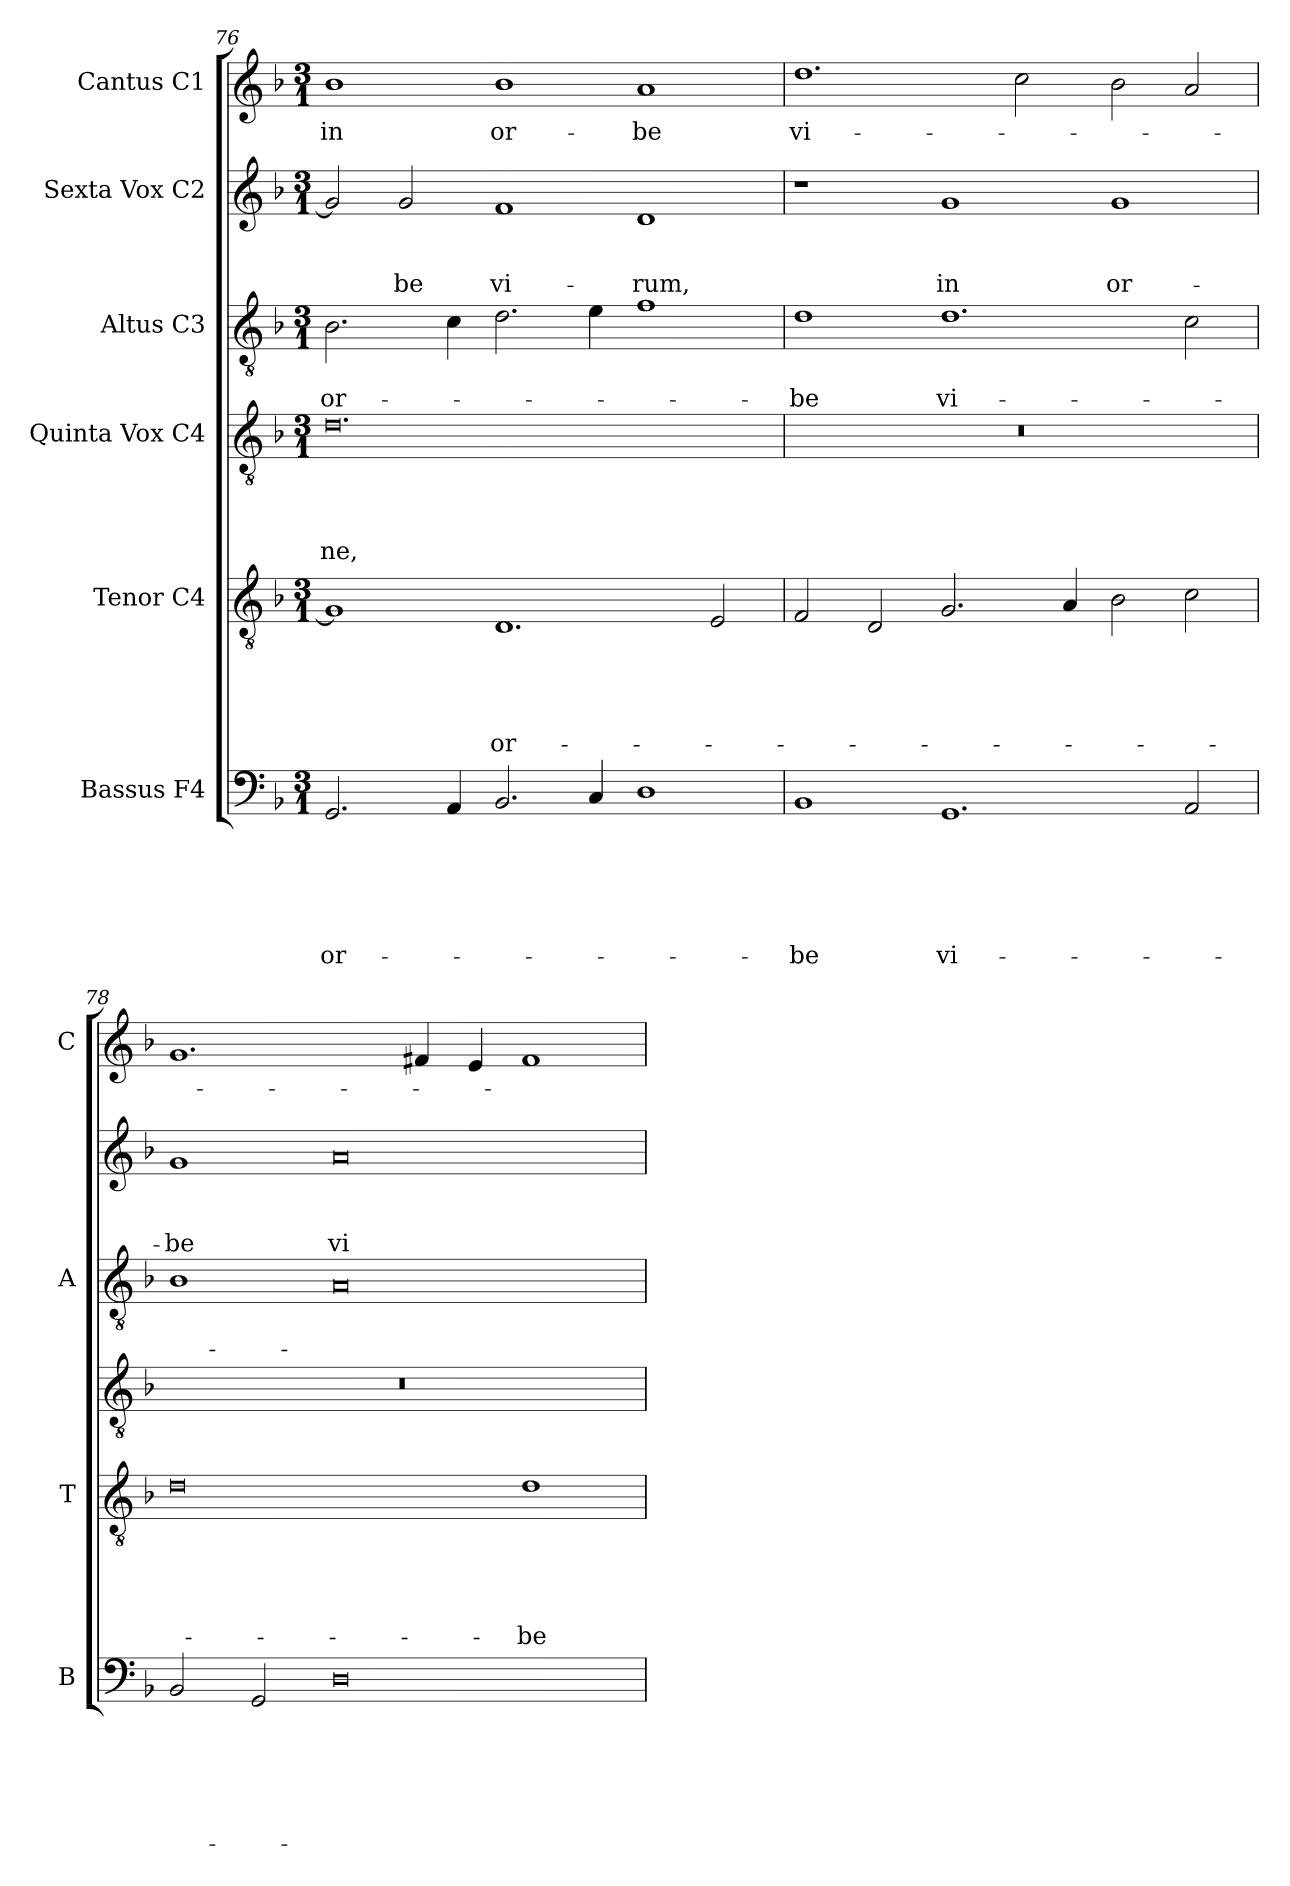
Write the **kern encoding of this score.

**kern	**text	**text	**text	**text	**text	**text	**kern	**text	**text	**text	**text	**text	**kern	**text	**text	**text	**text	**kern	**text	**text	**kern	**text	**text	**text	**kern	**text
*part6	*part6	*part6	*part6	*part6	*part6	*part6	*part5	*part5	*part5	*part5	*part5	*part5	*part4	*part4	*part4	*part4	*part4	*part3	*part3	*part3	*part2	*part2	*part2	*part2	*part1	*part1
*staff6	*staff6	*staff6	*staff6	*staff6	*staff6	*staff6	*staff5	*staff5	*staff5	*staff5	*staff5	*staff5	*staff4	*staff4	*staff4	*staff4	*staff4	*staff3	*staff3	*staff3	*staff2	*staff2	*staff2	*staff2	*staff1	*staff1
*I"Bassus F4	*	*	*	*	*	*	*I"Tenor C4	*	*	*	*	*	*I"Quinta Vox C4	*	*	*	*	*I"Altus C3	*	*	*I"Sexta Vox C2	*	*	*	*I"Cantus C1	*
*I'B	*	*	*	*	*	*	*I'T	*	*	*	*	*	*	*	*	*	*	*I'A	*	*	*	*	*	*	*I'C	*
*clefF4	*	*	*	*	*	*	*clefGv2	*	*	*	*	*	*clefGv2	*	*	*	*	*clefGv2	*	*	*clefG2	*	*	*	*clefG2	*
*k[b-]	*	*	*	*	*	*	*k[b-]	*	*	*	*	*	*k[b-]	*	*	*	*	*k[b-]	*	*	*k[b-]	*	*	*	*k[b-]	*
*F:	*	*	*	*	*	*	*F:	*	*	*	*	*	*F:	*	*	*	*	*F:	*	*	*F:	*	*	*	*F:	*
*M3/1	*	*	*	*	*	*	*M3/1	*	*	*	*	*	*M3/1	*	*	*	*	*M3/1	*	*	*M3/1	*	*	*	*M3/1	*
=76	=76	=76	=76	=76	=76	=76	=76	=76	=76	=76	=76	=76	=76	=76	=76	=76	=76	=76	=76	=76	=76	=76	=76	=76	=76	=76
!	!	!	!	!	!	!LO:LY:b	!	!	!	!	!	!	!	!	!	!	!LO:LY:b	!	!	!LO:LY:b	!	!	!	!	!	!LO:LY:b
2.GG/	.	.	.	.	.	or-	1G]	.	.	.	.	.	0.d	.	.	.	-ne,	2.B-\	.	or-	2g/]	.	.	.	1b-	in
!	!	!	!	!	!	!	!	!	!	!	!	!	!	!	!	!	!	!	!	!	!	!	!	!LO:LY:b	!	!
.	.	.	.	.	.	.	.	.	.	.	.	.	.	.	.	.	.	.	.	.	2g/	.	.	-be	.	.
4AA/	.	.	.	.	.	.	.	.	.	.	.	.	.	.	.	.	.	4c\	.	.	.	.	.	.	.	.
!	!	!	!	!	!	!	!	!	!	!	!	!LO:LY:b	!	!	!	!	!	!	!	!	!	!	!	!LO:LY:b	!	!LO:LY:b
2.BB-/	.	.	.	.	.	.	1.D	.	.	.	.	or-	.	.	.	.	.	2.d\	.	.	1f	.	.	vi-	1b-	or-
4C/	.	.	.	.	.	.	.	.	.	.	.	.	.	.	.	.	.	4e\	.	.	.	.	.	.	.	.
!	!	!	!	!	!	!	!	!	!	!	!	!	!	!	!	!	!	!	!	!	!	!	!	!LO:LY:b	!	!LO:LY:b
1D	.	.	.	.	.	.	.	.	.	.	.	.	.	.	.	.	.	1f	.	.	1d	.	.	-rum,	1a	-be
.	.	.	.	.	.	.	2E/	.	.	.	.	.	.	.	.	.	.	.	.	.	.	.	.	.	.	.
=77	=77	=77	=77	=77	=77	=77	=77	=77	=77	=77	=77	=77	=77	=77	=77	=77	=77	=77	=77	=77	=77	=77	=77	=77	=77	=77
!	!	!	!	!	!	!LO:LY:b	!	!	!	!	!	!	!	!	!	!	!	!	!	!LO:LY:b	!	!	!	!	!	!LO:LY:b
1BB-	.	.	.	.	.	-be	2F/	.	.	.	.	.	0.r	.	.	.	.	1d	.	-be	1r	.	.	.	1.dd	vi-
.	.	.	.	.	.	.	2D/	.	.	.	.	.	.	.	.	.	.	.	.	.	.	.	.	.	.	.
!	!	!	!	!	!	!LO:LY:b	!	!	!	!	!	!	!	!	!	!	!	!	!	!LO:LY:b	!	!	!	!LO:LY:b	!	!
1.GG	.	.	.	.	.	vi-	2.G/	.	.	.	.	.	.	.	.	.	.	1.d	.	vi-	1g	.	.	in	.	.
.	.	.	.	.	.	.	.	.	.	.	.	.	.	.	.	.	.	.	.	.	.	.	.	.	2cc\	.
.	.	.	.	.	.	.	4A/	.	.	.	.	.	.	.	.	.	.	.	.	.	.	.	.	.	.	.
!	!	!	!	!	!	!	!	!	!	!	!	!	!	!	!	!	!	!	!	!	!	!	!	!LO:LY:b	!	!
.	.	.	.	.	.	.	2B-\	.	.	.	.	.	.	.	.	.	.	.	.	.	1g	.	.	or-	2b-\	.
2AA/	.	.	.	.	.	.	2c\	.	.	.	.	.	.	.	.	.	.	2c\	.	.	.	.	.	.	2a/	.
=78	=78	=78	=78	=78	=78	=78	=78	=78	=78	=78	=78	=78	=78	=78	=78	=78	=78	=78	=78	=78	=78	=78	=78	=78	=78	=78
!	!	!	!	!	!	!	!	!	!	!	!	!	!	!	!	!	!	!	!	!	!	!	!	!LO:LY:b	!	!
2BB-/	.	.	.	.	.	.	0d	.	.	.	.	.	0.r	.	.	.	.	1B-	.	.	1g	.	.	-be	1.g	.
2GG/	.	.	.	.	.	.	.	.	.	.	.	.	.	.	.	.	.	.	.	.	.	.	.	.	.	.
!	!	!	!	!	!	!	!	!	!	!	!	!	!	!	!	!	!	!	!	!	!	!	!	!LO:LY:b	!	!
0D	.	.	.	.	.	.	.	.	.	.	.	.	.	.	.	.	.	0A	.	.	0a	.	.	vi-	.	.
.	.	.	.	.	.	.	.	.	.	.	.	.	.	.	.	.	.	.	.	.	.	.	.	.	4f#X/	.
.	.	.	.	.	.	.	.	.	.	.	.	.	.	.	.	.	.	.	.	.	.	.	.	.	4e/	.
!	!	!	!	!	!	!	!	!	!	!	!	!LO:LY:b	!	!	!	!	!	!	!	!	!	!	!	!	!	!
.	.	.	.	.	.	.	1d	.	.	.	.	-be	.	.	.	.	.	.	.	.	.	.	.	.	1f#	.
=	=	=	=	=	=	=	=	=	=	=	=	=	=	=	=	=	=	=	=	=	=	=	=	=	=	=
*-	*-	*-	*-	*-	*-	*-	*-	*-	*-	*-	*-	*-	*-	*-	*-	*-	*-	*-	*-	*-	*-	*-	*-	*-	*-	*-
